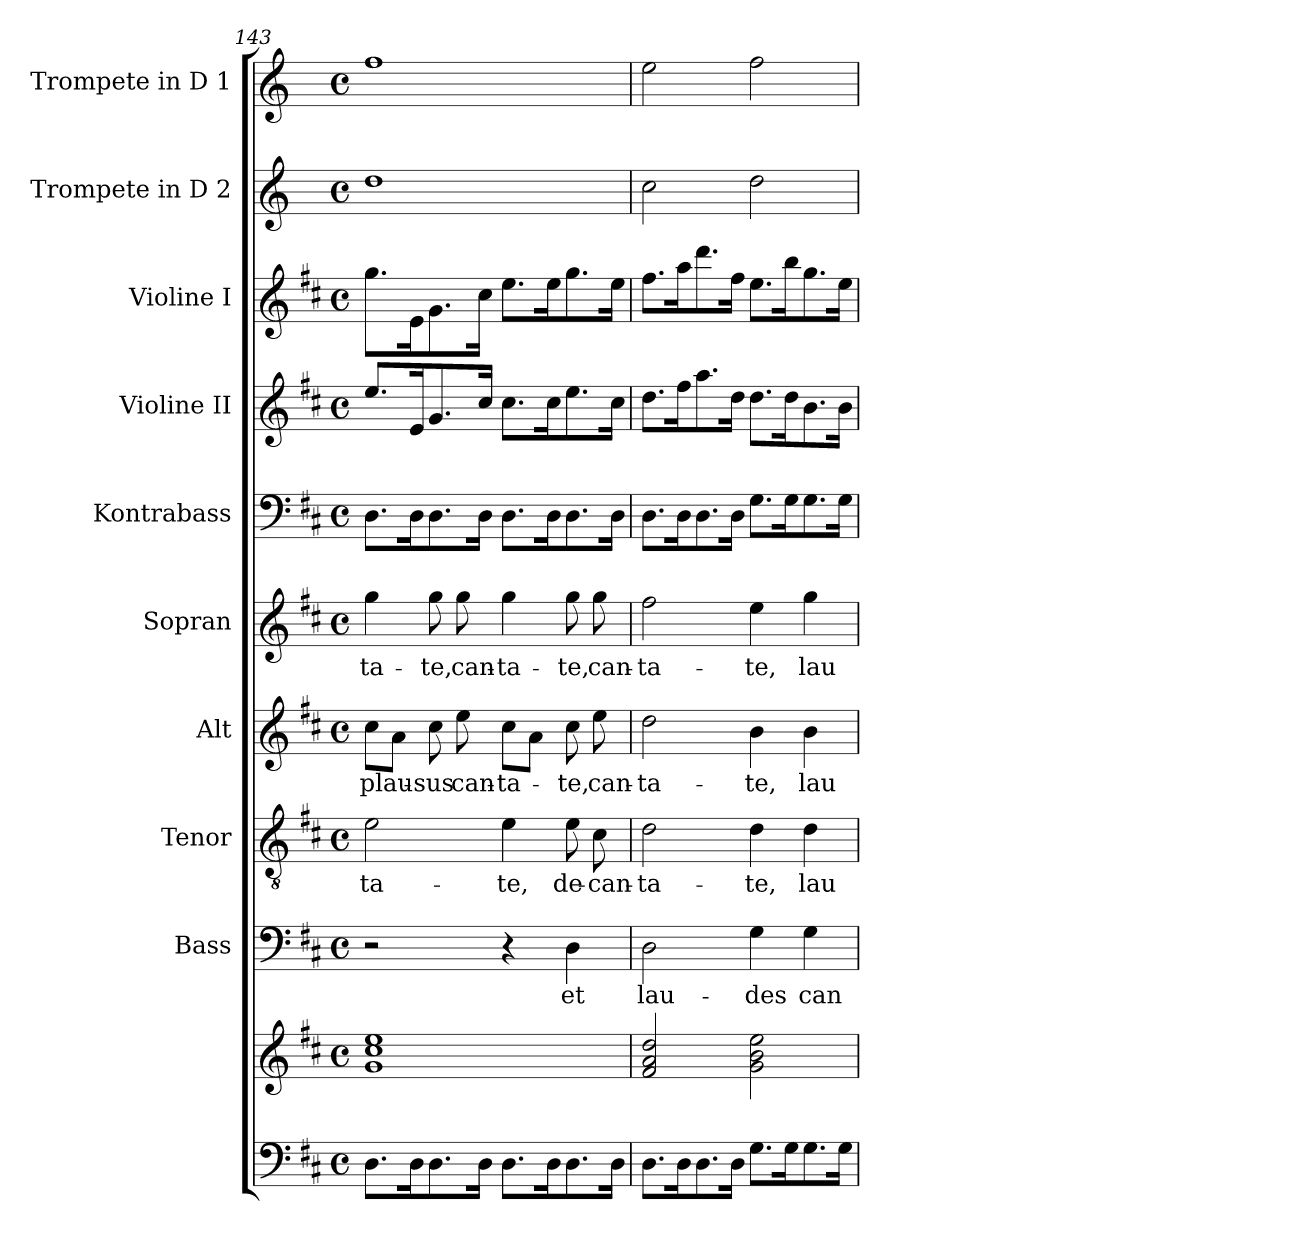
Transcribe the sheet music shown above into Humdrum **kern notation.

**kern	**kern	**kern	**text	**kern	**text	**kern	**text	**kern	**text	**kern	**kern	**kern	**kern	**kern
*part10	*part10	*part9	*part9	*part8	*part8	*part7	*part7	*part6	*part6	*part5	*part4	*part3	*part2	*part1
*staff11	*staff10	*staff9	*staff9	*staff8	*staff8	*staff7	*staff7	*staff6	*staff6	*staff5	*staff4	*staff3	*staff2	*staff1
*	*	*I"Bass	*	*I"Tenor	*	*I"Alt	*	*I"Sopran	*	*I"Kontrabass	*I"Violine II	*I"Violine I	*I"Trompete in D 2	*I"Trompete in D 1
*	*	*I'B.	*	*I'T.	*	*I'A.	*	*I'S.	*	*I'Kb.	*I'Vl. II	*I'Vl. I	*I'Trp. D 2	*I'Trp. D 1
*clefF4	*clefG2	*clefF4	*	*clefGv2	*	*clefG2	*	*clefG2	*	*clefF4	*clefG2	*clefG2	*clefG2	*clefG2
*	*	*	*	*	*	*	*	*	*	*ITrd7c12	*	*	*ITrd-1c-2	*ITrd-1c-2
*k[f#c#]	*k[f#c#]	*k[f#c#]	*	*k[f#c#]	*	*k[f#c#]	*	*k[f#c#]	*	*k[f#c#]	*k[f#c#]	*k[f#c#]	*k[f#c#]	*k[f#c#]
*D:	*D:	*D:	*	*D:	*	*D:	*	*D:	*	*D:	*D:	*D:	*D:	*D:
*M4/4	*M4/4	*M4/4	*	*M4/4	*	*M4/4	*	*M4/4	*	*M4/4	*M4/4	*M4/4	*M4/4	*M4/4
*met(c)	*met(c)	*met(c)	*	*met(c)	*	*met(c)	*	*met(c)	*	*met(c)	*met(c)	*met(c)	*met(c)	*met(c)
=143	=143	=143	=143	=143	=143	=143	=143	=143	=143	=143	=143	=143	=143	=143
!	!	!	!	!	!LO:LY:b	!	!LO:LY:b	!	!LO:LY:b	!	!	!	!	!
8.D\L	1g 1cc# 1ee	2r	.	2e\	-ta-	8cc#\L	plau-	4gg\	-ta-	8.DD\L	8.ee/L	8.gg\L	1ee	1gg
.	.	.	.	.	.	8a\J	.	.	.	.	.	.	.	.
16D\k	.	.	.	.	.	.	.	.	.	16DD\k	16e/k	16e\k	.	.
!	!	!	!	!	!	!	!LO:LY:b	!	!LO:LY:b	!	!	!	!	!
8.D\	.	.	.	.	.	8cc#\	-sus	8gg\	-te,	8.DD\	8.g/	8.g\	.	.
!	!	!	!	!	!	!	!LO:LY:b	!	!LO:LY:b	!	!	!	!	!
.	.	.	.	.	.	8ee\	can-	8gg\	can-	.	.	.	.	.
16D\Jk	.	.	.	.	.	.	.	.	.	16DD\Jk	16cc#/Jk	16cc#\Jk	.	.
!	!	!	!	!	!LO:LY:b	!	!LO:LY:b	!	!LO:LY:b	!	!	!	!	!
8.D\L	.	4r	.	4e\	-te,	8cc#\L	-ta-	4gg\	-ta-	8.DD\L	8.cc#\L	8.ee\L	.	.
.	.	.	.	.	.	8a\J	.	.	.	.	.	.	.	.
16D\k	.	.	.	.	.	.	.	.	.	16DD\k	16cc#\k	16ee\k	.	.
!	!	!	!LO:LY:b	!	!LO:LY:b	!	!LO:LY:b	!	!LO:LY:b	!	!	!	!	!
8.D\	.	4D\	et	8e\	de-	8cc#\	-te,	8gg\	-te,	8.DD\	8.ee\	8.gg\	.	.
!	!	!	!	!	!LO:LY:b	!	!LO:LY:b	!	!LO:LY:b	!	!	!	!	!
.	.	.	.	8c#\	-can-	8ee\	can-	8gg\	can-	.	.	.	.	.
16D\Jk	.	.	.	.	.	.	.	.	.	16DD\Jk	16cc#\Jk	16ee\Jk	.	.
=144	=144	=144	=144	=144	=144	=144	=144	=144	=144	=144	=144	=144	=144	=144
!	!	!	!LO:LY:b	!	!LO:LY:b	!	!LO:LY:b	!	!LO:LY:b	!	!	!	!	!
8.D\L	2f#/ 2a/ 2dd/	2D\	lau-	2d\	-ta-	2dd\	-ta-	2ff#\	-ta-	8.DD\L	8.dd\L	8.ff#\L	2dd\	2ff#\
16D\k	.	.	.	.	.	.	.	.	.	16DD\k	16ff#\k	16aa\k	.	.
8.D\	.	.	.	.	.	.	.	.	.	8.DD\	8.aa\	8.ddd\	.	.
16D\Jk	.	.	.	.	.	.	.	.	.	16DD\Jk	16dd\Jk	16ff#\Jk	.	.
!	!	!	!LO:LY:b	!	!LO:LY:b	!	!LO:LY:b	!	!LO:LY:b	!	!	!	!	!
8.G\L	2g\ 2b\ 2ee\	4G\	-des	4d\	-te,	4b\	-te,	4ee\	-te,	8.GG\L	8.dd\L	8.ee\L	2ee\	2gg\
16G\k	.	.	.	.	.	.	.	.	.	16GG\k	16dd\k	16bb\k	.	.
!	!	!	!LO:LY:b	!	!LO:LY:b	!	!LO:LY:b	!	!LO:LY:b	!	!	!	!	!
8.G\	.	4G\	can-	4d\	lau-	4b\	lau-	4gg\	lau-	8.GG\	8.b\	8.gg\	.	.
16G\Jk	.	.	.	.	.	.	.	.	.	16GG\Jk	16b\Jk	16ee\Jk	.	.
=	=	=	=	=	=	=	=	=	=	=	=	=	=	=
*-	*-	*-	*-	*-	*-	*-	*-	*-	*-	*-	*-	*-	*-	*-
